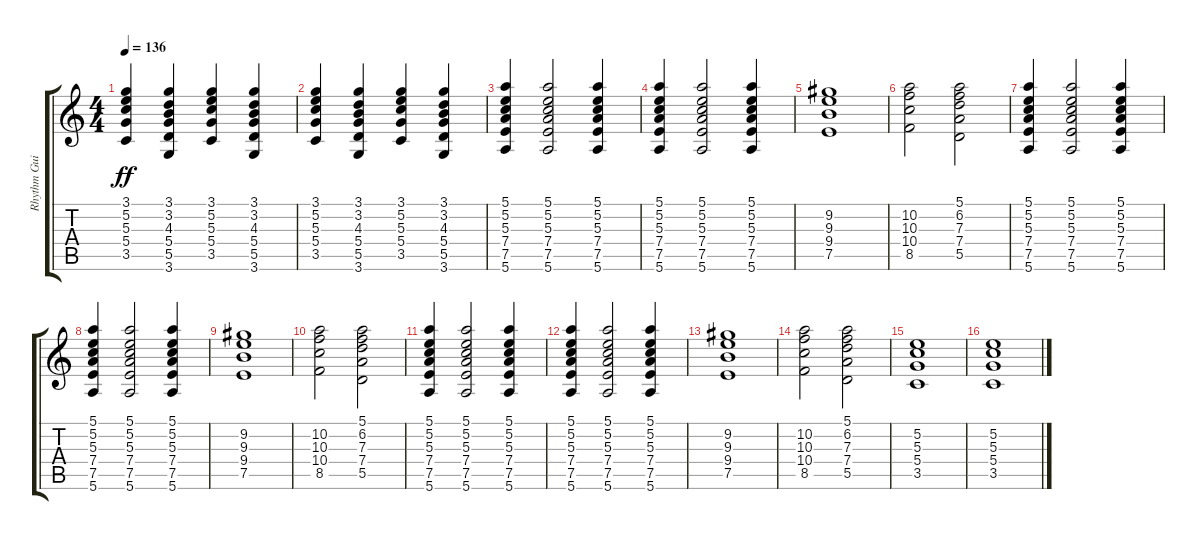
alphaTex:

\track ("Rhythm Guitar" "Rhythm Gui") {instrument overdrivenguitar}
\staff {score tabs}
\tuning (E4 B3 G3 D3 A2 E2) {hide}
\ts (4 4)
\tempo 136
\clef g2
\ks c
(3.1 5.2 5.3 5.4 3.5).4{dy ff} (3.1 3.2 4.3 5.4 5.5 3.6).4 (3.1 5.2 5.3 5.4 3.5).4 (3.1 3.2 4.3 5.4 5.5 3.6).4 |
(3.1 5.2 5.3 5.4 3.5).4 (3.1 3.2 4.3 5.4 5.5 3.6).4 (3.1 5.2 5.3 5.4 3.5).4 (3.1 3.2 4.3 5.4 5.5 3.6).4 |
(5.1 5.2 5.3 7.4 7.5 5.6).4 (5.1 5.2 5.3 7.4 7.5 5.6).2 (5.1 5.2 5.3 7.4 7.5 5.6).4 |
(5.1 5.2 5.3 7.4 7.5 5.6).4 (5.1 5.2 5.3 7.4 7.5 5.6).2 (5.1 5.2 5.3 7.4 7.5 5.6).4 |
(9.2 9.3 9.4 7.5).1 |
(10.2 10.3 10.4 8.5).2 (5.1 6.2 7.3 7.4 5.5).2 |
(5.1 5.2 5.3 7.4 7.5 5.6).4 (5.1 5.2 5.3 7.4 7.5 5.6).2 (5.1 5.2 5.3 7.4 7.5 5.6).4 |
(5.1 5.2 5.3 7.4 7.5 5.6).4 (5.1 5.2 5.3 7.4 7.5 5.6).2 (5.1 5.2 5.3 7.4 7.5 5.6).4 |
(9.2 9.3 9.4 7.5).1 |
(10.2 10.3 10.4 8.5).2 (5.1 6.2 7.3 7.4 5.5).2 |
(5.1 5.2 5.3 7.4 7.5 5.6).4 (5.1 5.2 5.3 7.4 7.5 5.6).2 (5.1 5.2 5.3 7.4 7.5 5.6).4 |
(5.1 5.2 5.3 7.4 7.5 5.6).4 (5.1 5.2 5.3 7.4 7.5 5.6).2 (5.1 5.2 5.3 7.4 7.5 5.6).4 |
(9.2 9.3 9.4 7.5).1 |
(10.2 10.3 10.4 8.5).2 (5.1 6.2 7.3 7.4 5.5).2 |
(5.2 5.3 5.4 3.5).1 |
(5.2 5.3 5.4 3.5).1
